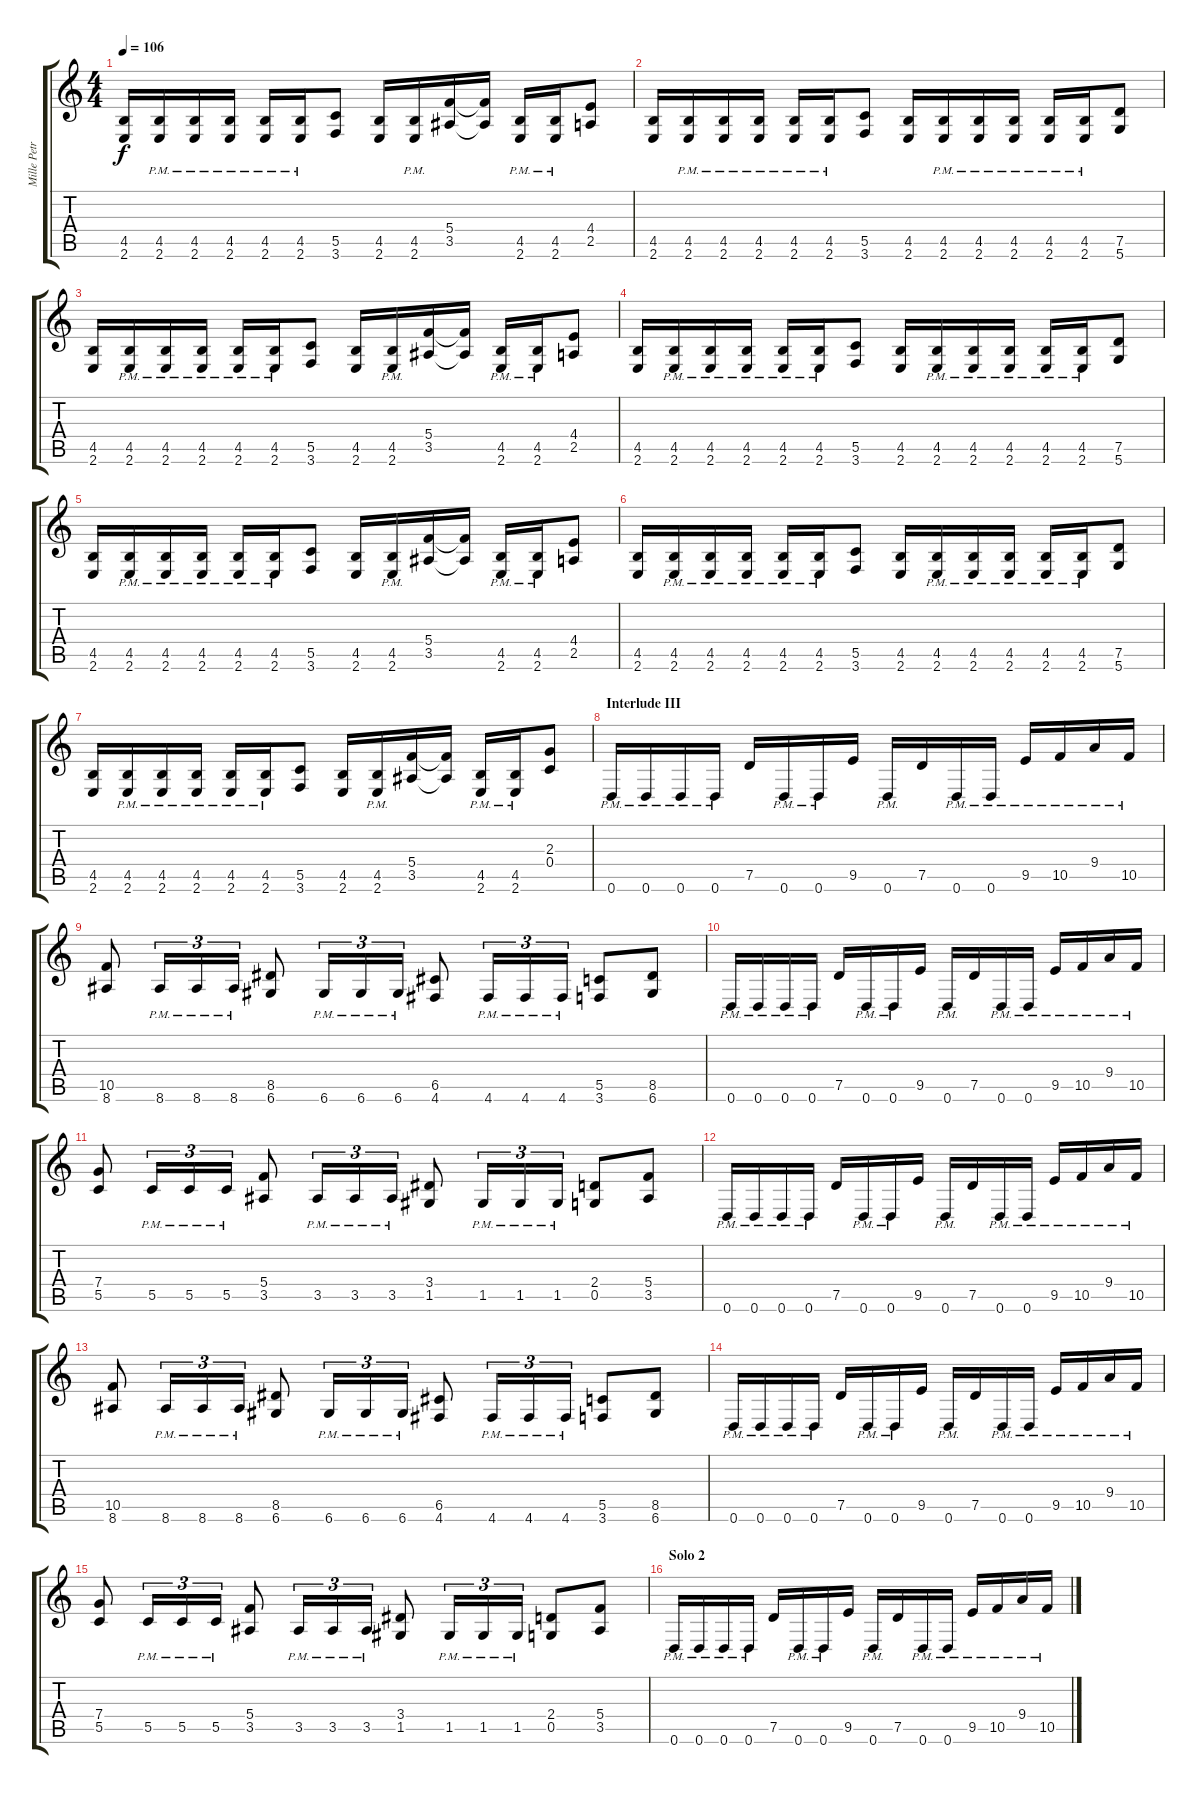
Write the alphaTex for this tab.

\track ("Mille Petrozza" "Mille Petr") {instrument distortionguitar}
\staff {score tabs}
\tuning (D4 A3 F3 C3 G2 D2) {hide}
\ts (4 4)
\tempo 106
\clef g2
\ks c
(4.5 2.6).16{dy f} (4.5{pm} 2.6{pm}).16 (4.5{pm} 2.6{pm}).16 (4.5{pm} 2.6{pm}).16 (4.5{pm} 2.6{pm}).16 (4.5{pm} 2.6{pm}).16 (5.5 3.6).8 (4.5 2.6).16 (4.5{pm} 2.6{pm}).16 (5.4 3.5).16 (5.4{t} 3.5{t}).16 (4.5{pm} 2.6{pm}).16 (4.5{pm} 2.6{pm}).16 (4.4 2.5).8 |
(4.5 2.6).16 (4.5{pm} 2.6{pm}).16 (4.5{pm} 2.6{pm}).16 (4.5{pm} 2.6{pm}).16 (4.5{pm} 2.6{pm}).16 (4.5{pm} 2.6{pm}).16 (5.5 3.6).8 (4.5 2.6).16 (4.5{pm} 2.6{pm}).16 (4.5{pm} 2.6{pm}).16 (4.5{pm} 2.6{pm}).16 (4.5{pm} 2.6{pm}).16 (4.5{pm} 2.6{pm}).16 (7.5 5.6).8 |
(4.5 2.6).16 (4.5{pm} 2.6{pm}).16 (4.5{pm} 2.6{pm}).16 (4.5{pm} 2.6{pm}).16 (4.5{pm} 2.6{pm}).16 (4.5{pm} 2.6{pm}).16 (5.5 3.6).8 (4.5 2.6).16 (4.5{pm} 2.6{pm}).16 (5.4 3.5).16 (5.4{t} 3.5{t}).16 (4.5{pm} 2.6{pm}).16 (4.5{pm} 2.6{pm}).16 (4.4 2.5).8 |
(4.5 2.6).16 (4.5{pm} 2.6{pm}).16 (4.5{pm} 2.6{pm}).16 (4.5{pm} 2.6{pm}).16 (4.5{pm} 2.6{pm}).16 (4.5{pm} 2.6{pm}).16 (5.5 3.6).8 (4.5 2.6).16 (4.5{pm} 2.6{pm}).16 (4.5{pm} 2.6{pm}).16 (4.5{pm} 2.6{pm}).16 (4.5{pm} 2.6{pm}).16 (4.5{pm} 2.6{pm}).16 (7.5 5.6).8 |
(4.5 2.6).16 (4.5{pm} 2.6{pm}).16 (4.5{pm} 2.6{pm}).16 (4.5{pm} 2.6{pm}).16 (4.5{pm} 2.6{pm}).16 (4.5{pm} 2.6{pm}).16 (5.5 3.6).8 (4.5 2.6).16 (4.5{pm} 2.6{pm}).16 (5.4 3.5).16 (5.4{t} 3.5{t}).16 (4.5{pm} 2.6{pm}).16 (4.5{pm} 2.6{pm}).16 (4.4 2.5).8 |
(4.5 2.6).16 (4.5{pm} 2.6{pm}).16 (4.5{pm} 2.6{pm}).16 (4.5{pm} 2.6{pm}).16 (4.5{pm} 2.6{pm}).16 (4.5{pm} 2.6{pm}).16 (5.5 3.6).8 (4.5 2.6).16 (4.5{pm} 2.6{pm}).16 (4.5{pm} 2.6{pm}).16 (4.5{pm} 2.6{pm}).16 (4.5{pm} 2.6{pm}).16 (4.5{pm} 2.6{pm}).16 (7.5 5.6).8 |
(4.5 2.6).16 (4.5{pm} 2.6{pm}).16 (4.5{pm} 2.6{pm}).16 (4.5{pm} 2.6{pm}).16 (4.5{pm} 2.6{pm}).16 (4.5{pm} 2.6{pm}).16 (5.5 3.6).8 (4.5 2.6).16 (4.5{pm} 2.6{pm}).16 (5.4 3.5).16 (5.4{t} 3.5{t}).16 (4.5{pm} 2.6{pm}).16 (4.5{pm} 2.6{pm}).16 (2.3 0.4).8 |
\section ("" "Interlude III")
0.6{pm}.16 0.6{pm}.16 0.6{pm}.16 0.6{pm}.16 7.5.16 0.6{pm}.16 0.6{pm}.16 9.5.16 0.6{pm}.16 7.5.16 0.6{pm}.16 0.6{pm}.16 9.5{pm}.16 10.5{pm}.16 9.4{pm}.16 10.5{pm}.16 |
(10.5 8.6).8 8.6{pm}.16{tu (3 2)} 8.6{pm}.16{tu (3 2)} 8.6{pm}.16{tu (3 2)} (8.5 6.6).8 6.6{pm}.16{tu (3 2)} 6.6{pm}.16{tu (3 2)} 6.6{pm}.16{tu (3 2)} (6.5 4.6).8 4.6{pm}.16{tu (3 2)} 4.6{pm}.16{tu (3 2)} 4.6{pm}.16{tu (3 2)} (5.5 3.6).8 (8.5 6.6).8 |
0.6{pm}.16 0.6{pm}.16 0.6{pm}.16 0.6{pm}.16 7.5.16 0.6{pm}.16 0.6{pm}.16 9.5.16 0.6{pm}.16 7.5.16 0.6{pm}.16 0.6{pm}.16 9.5{pm}.16 10.5{pm}.16 9.4{pm}.16 10.5{pm}.16 |
(7.4 5.5).8 5.5{pm}.16{tu (3 2)} 5.5{pm}.16{tu (3 2)} 5.5{pm}.16{tu (3 2)} (5.4 3.5).8 3.5{pm}.16{tu (3 2)} 3.5{pm}.16{tu (3 2)} 3.5{pm}.16{tu (3 2)} (3.4 1.5).8 1.5{pm}.16{tu (3 2)} 1.5{pm}.16{tu (3 2)} 1.5{pm}.16{tu (3 2)} (2.4 0.5).8 (5.4 3.5).8 |
0.6{pm}.16 0.6{pm}.16 0.6{pm}.16 0.6{pm}.16 7.5.16 0.6{pm}.16 0.6{pm}.16 9.5.16 0.6{pm}.16 7.5.16 0.6{pm}.16 0.6{pm}.16 9.5{pm}.16 10.5{pm}.16 9.4{pm}.16 10.5{pm}.16 |
(10.5 8.6).8 8.6{pm}.16{tu (3 2)} 8.6{pm}.16{tu (3 2)} 8.6{pm}.16{tu (3 2)} (8.5 6.6).8 6.6{pm}.16{tu (3 2)} 6.6{pm}.16{tu (3 2)} 6.6{pm}.16{tu (3 2)} (6.5 4.6).8 4.6{pm}.16{tu (3 2)} 4.6{pm}.16{tu (3 2)} 4.6{pm}.16{tu (3 2)} (5.5 3.6).8 (8.5 6.6).8 |
0.6{pm}.16 0.6{pm}.16 0.6{pm}.16 0.6{pm}.16 7.5.16 0.6{pm}.16 0.6{pm}.16 9.5.16 0.6{pm}.16 7.5.16 0.6{pm}.16 0.6{pm}.16 9.5{pm}.16 10.5{pm}.16 9.4{pm}.16 10.5{pm}.16 |
(7.4 5.5).8 5.5{pm}.16{tu (3 2)} 5.5{pm}.16{tu (3 2)} 5.5{pm}.16{tu (3 2)} (5.4 3.5).8 3.5{pm}.16{tu (3 2)} 3.5{pm}.16{tu (3 2)} 3.5{pm}.16{tu (3 2)} (3.4 1.5).8 1.5{pm}.16{tu (3 2)} 1.5{pm}.16{tu (3 2)} 1.5{pm}.16{tu (3 2)} (2.4 0.5).8 (5.4 3.5).8 |
\section ("" "Solo 2")
0.6{pm}.16 0.6{pm}.16 0.6{pm}.16 0.6{pm}.16 7.5.16 0.6{pm}.16 0.6{pm}.16 9.5.16 0.6{pm}.16 7.5.16 0.6{pm}.16 0.6{pm}.16 9.5{pm}.16 10.5{pm}.16 9.4{pm}.16 10.5{pm}.16
